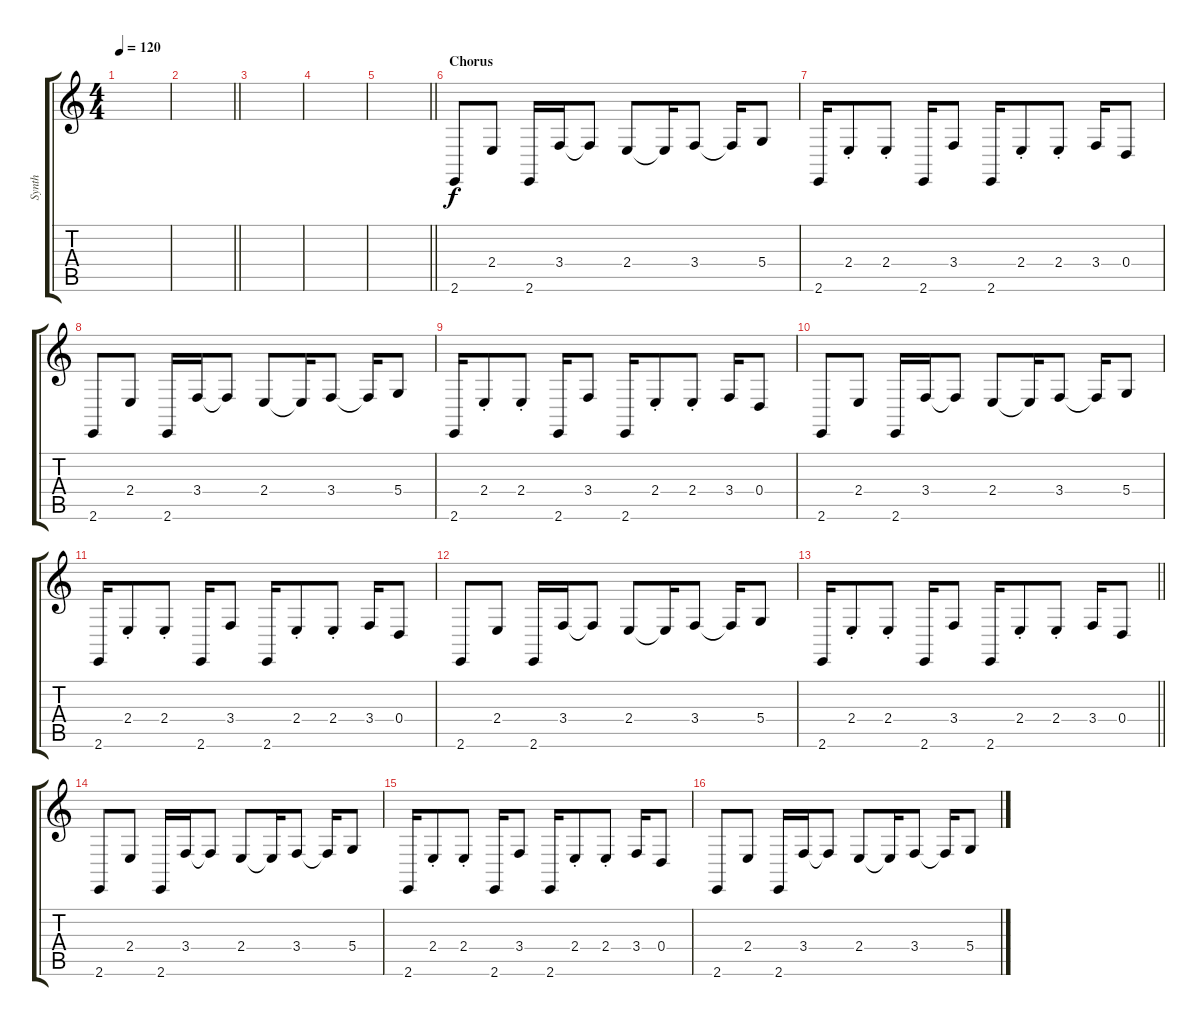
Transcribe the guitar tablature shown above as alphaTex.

\track ("Synth" "Synth") {instrument rockorgan}
\staff {score tabs}
\tuning (E4 B3 G3 D3 A2 D2) {hide}
\ts (4 4)
\tempo 120
\clef g2
\ks c
|
\barLineRight lightlight
|
\section ("" "")
|
|
\barLineRight lightlight
|
\section ("" "Chorus")
2.6.8{volume 14} 2.4.8 2.6.16 3.4.16 3.4{t}.8 2.4.8 2.4{t}.16 3.4.8 3.4{t}.16 5.4.8 |
2.6.16 2.4{st}.8 2.4{st}.8 2.6.16 3.4.8 2.6.16 2.4{st}.8 2.4{st}.8 3.4.16 0.4.8 |
2.6.8 2.4.8 2.6.16 3.4.16 3.4{t}.8 2.4.8 2.4{t}.16 3.4.8 3.4{t}.16 5.4.8 |
2.6.16 2.4{st}.8 2.4{st}.8 2.6.16 3.4.8 2.6.16 2.4{st}.8 2.4{st}.8 3.4.16 0.4.8 |
2.6.8{volume 14} 2.4.8 2.6.16 3.4.16 3.4{t}.8 2.4.8 2.4{t}.16 3.4.8 3.4{t}.16 5.4.8 |
2.6.16 2.4{st}.8 2.4{st}.8 2.6.16 3.4.8 2.6.16 2.4{st}.8 2.4{st}.8 3.4.16 0.4.8 |
2.6.8 2.4.8 2.6.16 3.4.16 3.4{t}.8 2.4.8 2.4{t}.16 3.4.8 3.4{t}.16 5.4.8 |
\barLineRight lightlight
2.6.16 2.4{st}.8 2.4{st}.8 2.6.16 3.4.8 2.6.16 2.4{st}.8 2.4{st}.8 3.4.16 0.4.8 |
2.6.8{volume 14} 2.4.8 2.6.16 3.4.16 3.4{t}.8 2.4.8 2.4{t}.16 3.4.8 3.4{t}.16 5.4.8 |
2.6.16 2.4{st}.8 2.4{st}.8 2.6.16 3.4.8 2.6.16 2.4{st}.8 2.4{st}.8 3.4.16 0.4.8 |
2.6.8 2.4.8 2.6.16 3.4.16 3.4{t}.8 2.4.8 2.4{t}.16 3.4.8 3.4{t}.16 5.4.8
